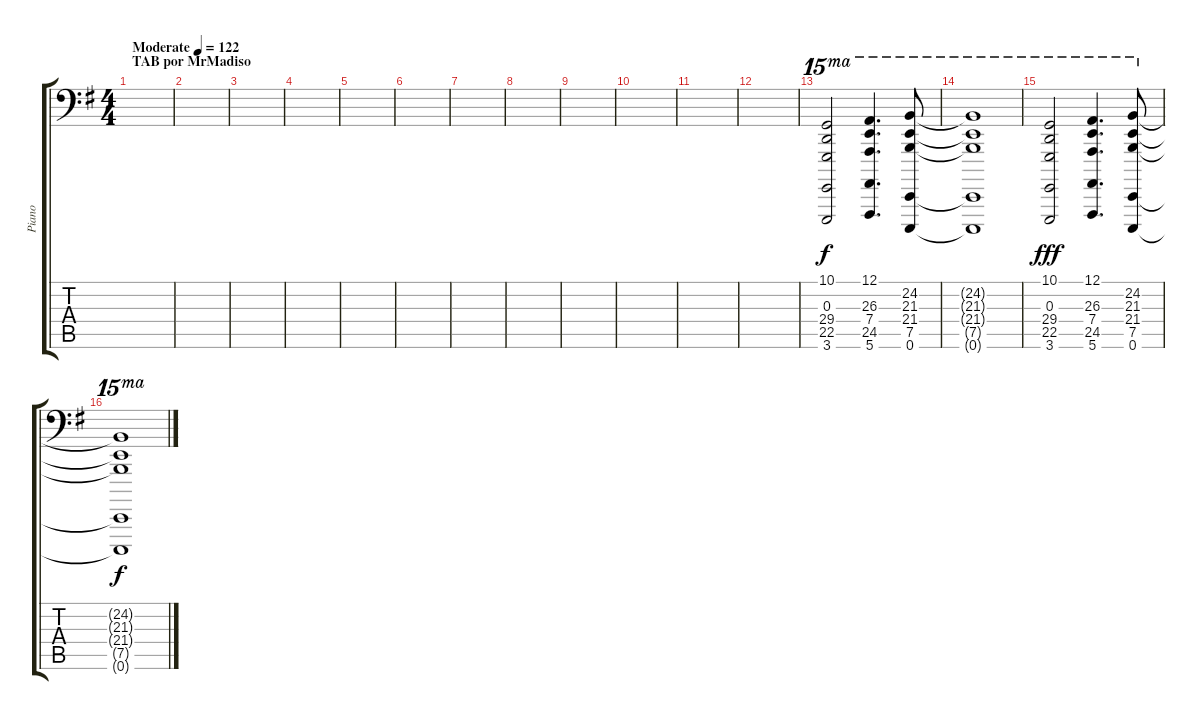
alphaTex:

\track ("Piano" "Piano") {instrument acousticgrandpiano}
\staff {score tabs}
\tuning (E3 B2 G2 D2 A1 E1) {hide}
\ts (4 4)
\section ("" "TAB por MrMadiso")
\tempo (122 "Moderate")
\clef f4
\ks g
|
|
|
|
|
|
|
|
|
|
|
|
(10.1 0.3 29.4 22.5 3.6).2{ot 15ma} (12.1 26.3 7.4 24.5 5.6).4{d ot 15ma} (24.2 21.3 21.4 7.5 0.6).8{ot 15ma} |
(24.2{t} 21.3{t} 21.4{t} 7.5{t} 0.6{t}).1{ot 15ma dy f} |
(10.1 0.3 29.4 22.5 3.6).2{ot 15ma dy fff} (12.1 26.3 7.4 24.5 5.6).4{d ot 15ma} (24.2 21.3 21.4 7.5 0.6).8{ot 15ma} |
(24.2{t} 21.3{t} 21.4{t} 7.5{t} 0.6{t}).1{ot 15ma dy f}
